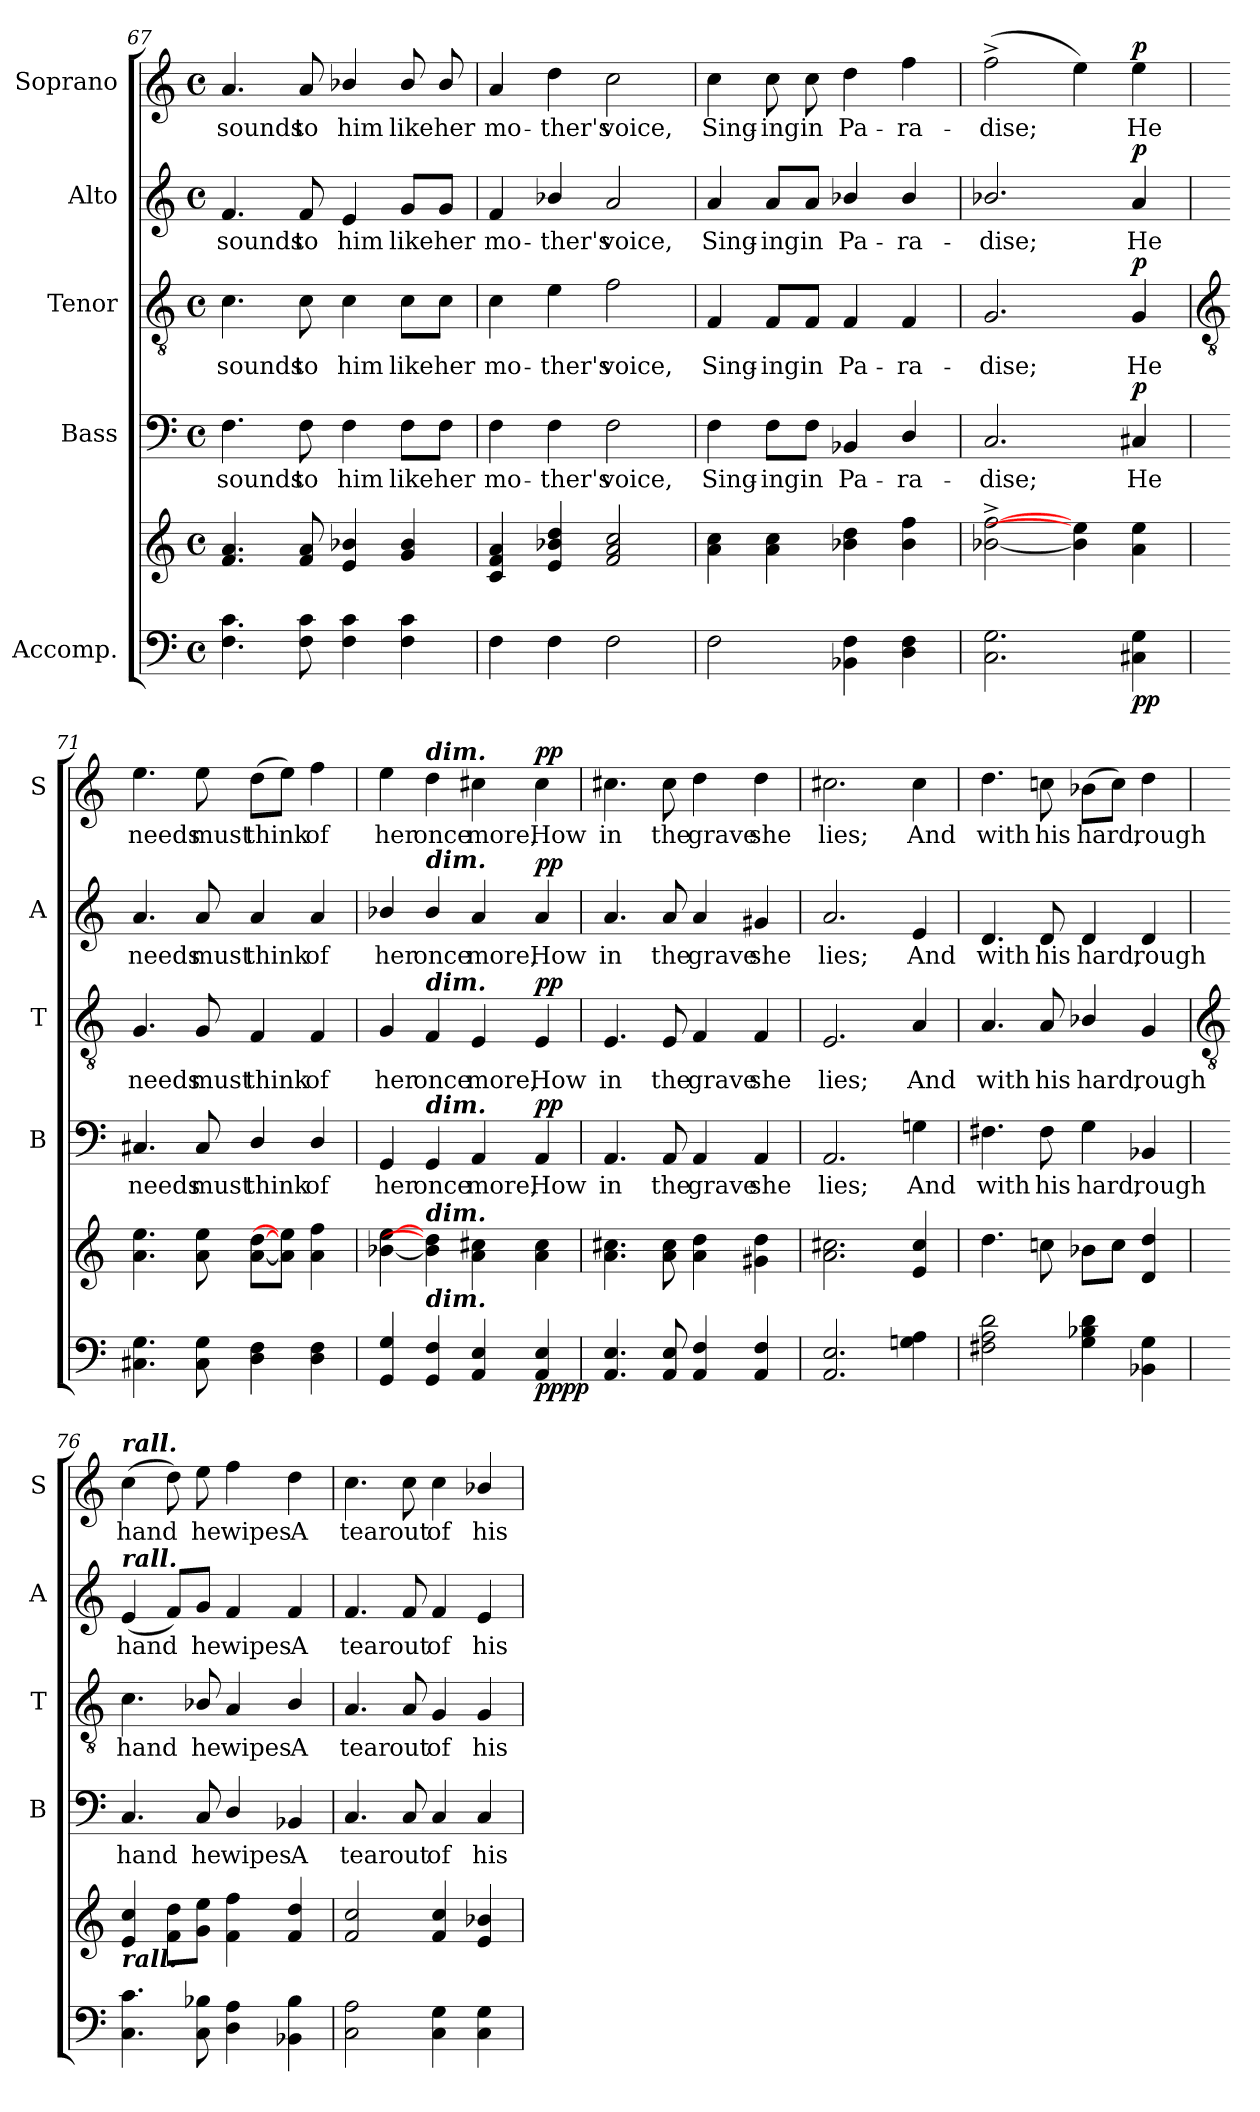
**kern	**kern	**dynam	**kern	**text	**dynam	**kern	**text	**dynam	**kern	**text	**dynam	**kern	**text	**dynam
*part5	*part5	*part5	*part4	*part4	*part4	*part3	*part3	*part3	*part2	*part2	*part2	*part1	*part1	*part1
*staff6	*staff5	*staff5/6	*staff4	*staff4	*staff4	*staff3	*staff3	*staff3	*staff2	*staff2	*staff2	*staff1	*staff1	*staff1
*I"Accomp.	*	*	*I"Bass	*	*	*I"Tenor	*	*	*I"Alto	*	*	*I"Soprano	*	*
*	*	*	*I'B	*	*	*I'T	*	*	*I'A	*	*	*I'S	*	*
*clefF4	*clefG2	*	*clefF4	*	*	*clefGv2	*	*	*clefG2	*	*	*clefG2	*	*
*k[]	*k[]	*	*k[]	*	*	*k[]	*	*	*k[]	*	*	*k[]	*	*
*C:	*C:	*	*C:	*	*	*C:	*	*	*C:	*	*	*C:	*	*
*M4/4	*M4/4	*	*M4/4	*	*	*M4/4	*	*	*M4/4	*	*	*M4/4	*	*
*met(c)	*met(c)	*	*met(c)	*	*	*met(c)	*	*	*met(c)	*	*	*met(c)	*	*
=67	=67	=67	=67	=67	=67	=67	=67	=67	=67	=67	=67	=67	=67	=67
*^	*	*	*	*	*	*	*	*	*	*	*	*	*	*
!	!	!	!	!	!LO:LY:b	!	!	!LO:LY:b	!	!	!LO:LY:b	!	!	!LO:LY:b	!
1ryy	4.F\ 4.c\	4.f 4.a	.	4.F	sounds	.	4.c	sounds	.	4.f	sounds	.	4.a	sounds	.
!	!	!	!	!	!LO:LY:b	!	!	!LO:LY:b	!	!	!LO:LY:b	!	!	!LO:LY:b	!
.	8F\ 8c\	8f 8a	.	8F	to	.	8c	to	.	8f	to	.	8a	to	.
!	!	!	!	!	!LO:LY:b	!	!	!LO:LY:b	!	!	!LO:LY:b	!	!	!LO:LY:b	!
.	4F\ 4c\	4e/ 4b-X/	.	4F	him	.	4c	him	.	4e	him	.	4b-X/	him	.
!	!	!	!	!	!LO:LY:b	!	!	!LO:LY:b	!	!	!LO:LY:b	!	!	!LO:LY:b	!
.	4F\ 4c\	4g/ 4b-/	.	8F\L	like	.	8c\L	like	.	8g/L	like	.	8b-/	like	.
!	!	!	!	!	!LO:LY:b	!	!	!LO:LY:b	!	!	!LO:LY:b	!	!	!LO:LY:b	!
.	.	.	.	8F\J	her	.	8c\J	her	.	8g/J	her	.	8b-/	her	.
=68	=68	=68	=68	=68	=68	=68	=68	=68	=68	=68	=68	=68	=68	=68	=68
!	!	!	!	!	!LO:LY:b	!	!	!LO:LY:b	!	!	!LO:LY:b	!	!	!LO:LY:b	!
1ryy	4F\	4c 4f 4a	.	4F	mo-	.	4c	mo-	.	4f	mo-	.	4a	mo-	.
!	!	!	!	!	!LO:LY:b	!	!	!LO:LY:b	!	!	!LO:LY:b	!	!	!LO:LY:b	!
.	4F\	4e 4b-X 4dd	.	4F	-ther's	.	4e	-ther's	.	4b-X/	-ther's	.	4dd	-ther's	.
!	!	!	!	!	!LO:LY:b	!	!	!LO:LY:b	!	!	!LO:LY:b	!	!	!LO:LY:b	!
.	2F\	2f 2a 2cc	.	2F	voice,	.	2f	voice,	.	2a	voice,	.	2cc	voice,	.
=69	=69	=69	=69	=69	=69	=69	=69	=69	=69	=69	=69	=69	=69	=69	=69
!	!	!	!	!	!LO:LY:b	!	!	!LO:LY:b	!	!	!LO:LY:b	!	!	!LO:LY:b	!
1ryy	2F\	4a 4cc	.	4F	Sing-	.	4F	Sing-	.	4a	Sing-	.	4cc	Sing-	.
!	!	!	!	!	!LO:LY:b	!	!	!LO:LY:b	!	!	!LO:LY:b	!	!	!LO:LY:b	!
.	.	4a 4cc	.	8F\L	-ing	.	8F/L	-ing	.	8a/L	-ing	.	8cc	-ing	.
!	!	!	!	!	!LO:LY:b	!	!	!LO:LY:b	!	!	!LO:LY:b	!	!	!LO:LY:b	!
.	.	.	.	8F\J	in	.	8F/J	in	.	8a/J	in	.	8cc	in	.
!	!	!	!	!	!LO:LY:b	!	!	!LO:LY:b	!	!	!LO:LY:b	!	!	!LO:LY:b	!
.	4BB-X\ 4F\	4b-X 4dd	.	4BB-X	Pa-	.	4F	Pa-	.	4b-X/	Pa-	.	4dd	Pa-	.
!	!	!	!	!	!LO:LY:b	!	!	!LO:LY:b	!	!	!LO:LY:b	!	!	!LO:LY:b	!
.	4D\ 4F\	4b- 4ff	.	4D/	-ra-	.	4F	-ra-	.	4b-/	-ra-	.	4ff	-ra-	.
=70	=70	=70	=70	=70	=70	=70	=70	=70	=70	=70	=70	=70	=70	=70	=70
!	!	!	!	!	!LO:LY:b	!	!	!LO:LY:b	!	!	!LO:LY:b	!	!	!LO:LY:b	!
1ryy	2.C\ 2.G\	[2b-X^ [2ff^	.	2.C	-dise;	.	2.G	-dise;	.	2.b-X/	-dise;	.	(>2ff^	-dise;	.
.	.	4b-] 4ee]	.	.	.	.	.	.	.	.	.	.	4ee)	.	.
!	!	!	!LO:DY:b=2	!	!LO:LY:b	!	!	!LO:LY:b	!	!	!LO:LY:b	!	!	!LO:LY:b	!
!	!	!	!LO:DY:n=1:b	!	!	!LO:DY:b	!	!	!LO:DY:b	!	!	!LO:DY:b	!	!	!LO:DY:b
.	4C#X\ 4G\	4a 4ee	p p	4C#X	He	p	4G	He	p	4a	He	p	4ee	He	p
*v	*v	*	*	*	*	*	*	*	*	*	*	*	*	*	*
!!LO:LB:g=z
=71	=71	=71	=71	=71	=71	=71	=71	=71	=71	=71	=71	=71	=71	=71
*	*	*	*	*	*	*clefGv2	*	*	*	*	*	*	*	*
*^	*	*	*	*	*	*	*	*	*	*	*	*	*	*
!	!	!	!	!	!LO:LY:b	!	!	!LO:LY:b	!	!	!LO:LY:b	!	!	!LO:LY:b	!
*v	*v	*	*	*	*	*	*	*	*	*	*	*	*	*	*
4.C#X 4.G	4.a 4.ee	.	4.C#X	needs	.	4.G	needs	.	4.a	needs	.	4.ee	needs	.
!	!	!	!	!LO:LY:b	!	!	!LO:LY:b	!	!	!LO:LY:b	!	!	!LO:LY:b	!
8C# 8G	8a 8ee	.	8C#	must	.	8G	must	.	8a	must	.	8ee	must	.
!	!	!	!	!LO:LY:b	!	!	!LO:LY:b	!	!	!LO:LY:b	!	!	!LO:LY:b	!
4D\ 4F\	[8a [8ddL	.	4D/	think	.	4F	think	.	4a	think	.	(>8ddL	think	.
.	8a] 8ee]J	.	.	.	.	.	.	.	.	.	.	8eeJ)	.	.
!	!	!	!	!LO:LY:b	!	!	!LO:LY:b	!	!	!LO:LY:b	!	!	!LO:LY:b	!
4D\ 4F\	4a 4ff	.	4D/	of	.	4F	of	.	4a	of	.	4ff	of	.
=72	=72	=72	=72	=72	=72	=72	=72	=72	=72	=72	=72	=72	=72	=72
!	!	!	!	!LO:LY:b	!	!	!LO:LY:b	!	!	!LO:LY:b	!	!	!LO:LY:b	!
4GG 4G	[4b-X [4ee	.	4GG	her	.	4G	her	.	4b-X/	her	.	4ee	her	.
!	!	!	!	!	!	!	!	!	!	!	!	!LO:TX:a:Bi:t=dim.	!	!
!	!	!	!	!	!	!	!	!	!LO:TX:a:Bi:t=dim.	!	!	!	!	!
!	!	!	!	!	!	!LO:TX:a:Bi:t=dim.	!	!	!	!	!	!	!	!
!	!	!	!LO:TX:a:Bi:t=dim.	!	!	!	!	!	!	!	!	!	!	!
!	!LO:TX:a:Bi:t=dim.	!	!	!	!	!	!	!	!	!	!	!	!	!
!LO:TX:a:Bi:t=dim.	!	!	!	!	!	!	!	!	!	!	!	!	!	!
!	!	!	!	!LO:LY:b	!	!	!LO:LY:b	!	!	!LO:LY:b	!	!	!LO:LY:b	!
4GG 4F	4b-] 4dd]	.	4GG	once	.	4F	once	.	4b-/	once	.	4dd	once	.
!	!	!	!	!LO:LY:b	!	!	!LO:LY:b	!	!	!LO:LY:b	!	!	!LO:LY:b	!
4AA 4E	4a 4cc#X	.	4AA	more,	.	4E	more,	.	4a	more,	.	4cc#X	more,	.
!	!	!LO:DY:b=2	!	!LO:LY:b	!	!	!LO:LY:b	!	!	!LO:LY:b	!	!	!LO:LY:b	!
!	!	!LO:DY:n=1:b	!	!	!LO:DY:b	!	!	!LO:DY:b	!	!	!LO:DY:b	!	!	!LO:DY:b
4AA 4E	4a 4cc#	pp pp	4AA	How	pp	4E	How	pp	4a	How	pp	4cc#	How	pp
=73	=73	=73	=73	=73	=73	=73	=73	=73	=73	=73	=73	=73	=73	=73
!	!	!	!	!LO:LY:b	!	!	!LO:LY:b	!	!	!LO:LY:b	!	!	!LO:LY:b	!
4.AA 4.E	4.a 4.cc#X	.	4.AA	in	.	4.E	in	.	4.a	in	.	4.cc#X	in	.
!	!	!	!	!LO:LY:b	!	!	!LO:LY:b	!	!	!LO:LY:b	!	!	!LO:LY:b	!
8AA 8E	8a 8cc#	.	8AA	the	.	8E	the	.	8a	the	.	8cc#	the	.
!	!	!	!	!LO:LY:b	!	!	!LO:LY:b	!	!	!LO:LY:b	!	!	!LO:LY:b	!
4AA 4F	4a 4dd	.	4AA	grave	.	4F	grave	.	4a	grave	.	4dd	grave	.
!	!	!	!	!LO:LY:b	!	!	!LO:LY:b	!	!	!LO:LY:b	!	!	!LO:LY:b	!
4AA 4F	4g#X 4dd	.	4AA	she	.	4F	she	.	4g#X	she	.	4dd	she	.
=74	=74	=74	=74	=74	=74	=74	=74	=74	=74	=74	=74	=74	=74	=74
!	!	!	!	!LO:LY:b	!	!	!LO:LY:b	!	!	!LO:LY:b	!	!	!LO:LY:b	!
2.AA 2.E	2.a 2.cc#X	.	2.AA	lies;	.	2.E	lies;	.	2.a	lies;	.	2.cc#X	lies;	.
!	!	!	!	!LO:LY:b	!	!	!LO:LY:b	!	!	!LO:LY:b	!	!	!LO:LY:b	!
4Gn 4A	4e 4cc#	.	4Gn	And	.	4A	And	.	4e	And	.	4cc#	And	.
=75	=75	=75	=75	=75	=75	=75	=75	=75	=75	=75	=75	=75	=75	=75
!	!	!	!	!LO:LY:b	!	!	!LO:LY:b	!	!	!LO:LY:b	!	!	!LO:LY:b	!
2F#X 2A 2d	4.dd	.	4.F#X	with	.	4.A	with	.	4.d	with	.	4.dd	with	.
!	!	!	!	!LO:LY:b	!	!	!LO:LY:b	!	!	!LO:LY:b	!	!	!LO:LY:b	!
.	8ccn	.	8F#	his	.	8A	his	.	8d	his	.	8ccn	his	.
!	!	!	!	!LO:LY:b	!	!	!LO:LY:b	!	!	!LO:LY:b	!	!	!LO:LY:b	!
4G 4B-X 4d	8b-XL	.	4G	hard,	.	4B-X/	hard,	.	4d	hard,	.	(>8b-XL	hard,	.
.	8ccJ	.	.	.	.	.	.	.	.	.	.	8ccJ)	.	.
!	!	!	!	!LO:LY:b	!	!	!LO:LY:b	!	!	!LO:LY:b	!	!	!LO:LY:b	!
4BB-X 4G	4d 4dd	.	4BB-X	rough	.	4G	rough	.	4d	rough	.	4dd	rough	.
!!LO:LB:g=z
=76	=76	=76	=76	=76	=76	=76	=76	=76	=76	=76	=76	=76	=76	=76
*	*	*	*	*	*	*clefGv2	*	*	*	*	*	*	*	*
!	!	!	!	!	!	!	!	!	!	!	!	!LO:TX:a:Bi:t=rall.	!	!
!	!	!	!	!	!	!	!	!	!LO:TX:a:Bi:t=rall.	!	!	!	!	!
!	!LO:TX:b:Bi:t=rall.	!	!	!	!	!	!	!	!	!	!	!	!	!
!	!	!	!	!LO:LY:b	!	!	!LO:LY:b	!	!	!LO:LY:b	!	!	!LO:LY:b	!
4.C 4.c	4e 4cc	.	4.C	hand	.	4.c	hand	.	(<4e	hand	.	(>4cc	hand	.
.	8f 8ddL	.	.	.	.	.	.	.	8f/L)	.	.	8dd)	.	.
!	!	!	!	!LO:LY:b	!	!	!LO:LY:b	!	!	!LO:LY:b	!	!	!LO:LY:b	!
8C 8B-X	8g 8eeJ	.	8C	he	.	8B-X/	he	.	8g/J	he	.	8ee	he	.
!	!	!	!	!LO:LY:b	!	!	!LO:LY:b	!	!	!LO:LY:b	!	!	!LO:LY:b	!
4D\ 4A\	4f 4ff	.	4D/	wipes	.	4A	wipes	.	4f	wipes	.	4ff	wipes	.
!	!	!	!	!LO:LY:b	!	!	!LO:LY:b	!	!	!LO:LY:b	!	!	!LO:LY:b	!
4BB-X 4B-	4f 4dd	.	4BB-X	A	.	4B-/	A	.	4f	A	.	4dd	A	.
=77	=77	=77	=77	=77	=77	=77	=77	=77	=77	=77	=77	=77	=77	=77
!	!	!	!	!LO:LY:b	!	!	!LO:LY:b	!	!	!LO:LY:b	!	!	!LO:LY:b	!
2C 2A	2f 2cc	.	4.C	tear	.	4.A	tear	.	4.f	tear	.	4.cc	tear	.
!	!	!	!	!LO:LY:b	!	!	!LO:LY:b	!	!	!LO:LY:b	!	!	!LO:LY:b	!
.	.	.	8C	out	.	8A	out	.	8f	out	.	8cc	out	.
!	!	!	!	!LO:LY:b	!	!	!LO:LY:b	!	!	!LO:LY:b	!	!	!LO:LY:b	!
4C 4G	4f 4cc	.	4C	of	.	4G	of	.	4f	of	.	4cc	of	.
!	!	!	!	!LO:LY:b	!	!	!LO:LY:b	!	!	!LO:LY:b	!	!	!LO:LY:b	!
4C 4G	4e/ 4b-X/	.	4C	his	.	4G	his	.	4e	his	.	4b-X/	his	.
=	=	=	=	=	=	=	=	=	=	=	=	=	=	=
*-	*-	*-	*-	*-	*-	*-	*-	*-	*-	*-	*-	*-	*-	*-
